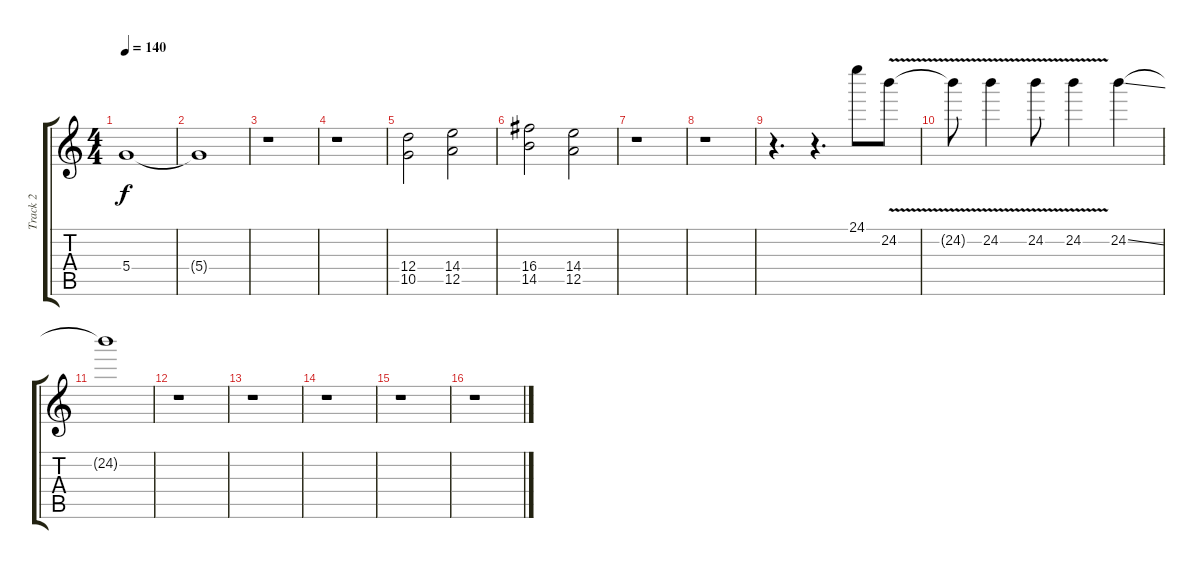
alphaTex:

\track ("Track 2" "Track 2") {instrument overdrivenguitar}
\staff {score tabs}
\tuning (E4 B3 G3 D3 A2 E2) {hide}
\ts (4 4)
\tempo 140
\clef g2
\ks c
5.4.1{dy f} |
5.4{t}.1 |
r.1 |
r.1 |
(12.4 10.5).2 (14.4 12.5).2 |
(16.4 14.5).2 (14.4 12.5).2 |
r.1 |
r.1 |
r.4{d} r.4{d} 24.1.8 24.2{v}.8 |
24.2{t}.8 24.2{v}.4 24.2{v}.8 24.2{v}.4 24.2{ss}.4 |
24.2{t}.1 |
r.1 |
r.1 |
r.1 |
r.1 |
r.1
